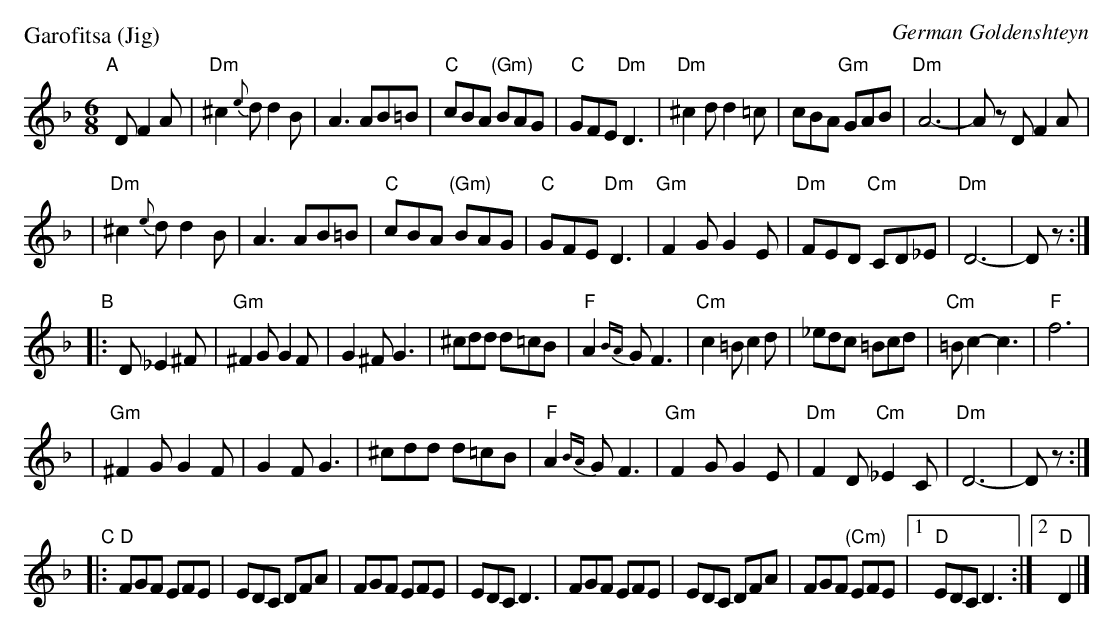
X:1
P: Garofitsa (Jig)
O: German Goldenshteyn
M: 6/8
L: 1/8
K: Dm
"A"[|]\
D F2A \
| "Dm"^c2{e}d d2B | A3 AB=B | "C"cBA "(Gm)"BAG | "C"GFE "Dm"D3 \
| "Dm"^c2d d2=c | cBA "Gm"GAB | "Dm"A6- | Az D F2A |
| "Dm"^c2{e}d d2B | A3 AB=B | "C"cBA "(Gm)"BAG | "C"GFE "Dm"D3 \
| "Gm"F2G G2E | "Dm"FED "Cm"CD_E | "Dm"D6- | Dz :|
"B"\
|: D _E2^F \
| "Gm"^F2G G2F | G2^F G3 | ^cdd d=cB | "F"A2{BA}G F3 \
| "Cm"c2=B c2d | _edc =Bcd | "Cm"=Bc2- c3 | "F"f6 |
| "Gm"^F2G G2F | G2F G3 | ^cdd d=cB | "F"A2{BA}G F3 \
| "Gm"F2G G2E | "Dm"F2D "Cm"_E2C | "Dm"D6- | Dz :|
K:_B_E^c^F	% D freygish
"C"\
|: "D"FGF EFE | EDC DFA | FGF EFE | EDC D3 \
|     FGF EFE | EDC DFA | FGF "(Cm)"EFE |1 "D"EDC D3 :|2 "D"D2 |]
